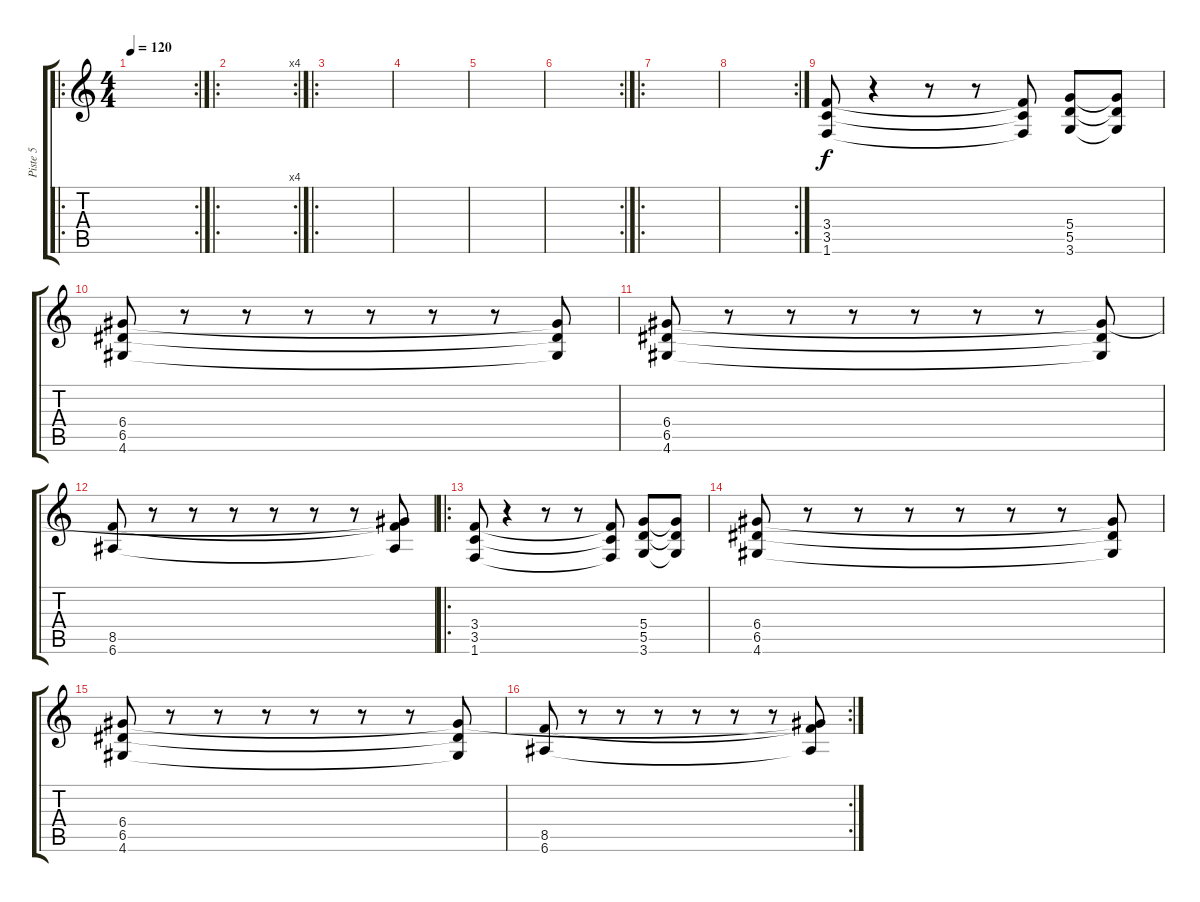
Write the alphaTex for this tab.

\track ("Piste 5" "Piste 5") {instrument distortionguitar}
\staff {score tabs}
\tuning (E4 B3 G3 D3 A2 E2) {hide}
\ro
\rc 2
\ts (4 4)
\tempo 120
\clef g2
\ks c
|
\ro
\rc 4
|
\ro
|
|
|
\rc 2
|
\ro
|
\rc 2
|
(3.4 3.5 1.6).8 r.4 r.8 r.8 (3.4{t} 3.5{t} 1.6{t}).8 (5.4 5.5 3.6).8 (5.4{t} 5.5{t} 3.6{t}).8 |
(6.4 6.5 4.6).8 r.8 r.8 r.8 r.8 r.8 r.8 (6.4{t} 6.5{t} 4.6{t}).8 |
(6.4 6.5 4.6).8 r.8 r.8 r.8 r.8 r.8 r.8 (6.4{t} 6.5{t} 4.6{t}).8 |
(8.5 6.6).8 r.8 r.8 r.8 r.8 r.8 r.8 (6.4{t} 8.5{t} 6.6{t}).8 |
\ro
(3.4 3.5 1.6).8 r.4 r.8 r.8 (3.4{t} 3.5{t} 1.6{t}).8 (5.4 5.5 3.6).8 (5.4{t} 5.5{t} 3.6{t}).8 |
(6.4 6.5 4.6).8 r.8 r.8 r.8 r.8 r.8 r.8 (6.4{t} 6.5{t} 4.6{t}).8 |
(6.4 6.5 4.6).8 r.8 r.8 r.8 r.8 r.8 r.8 (6.4{t} 6.5{t} 4.6{t}).8 |
\rc 2
(8.5 6.6).8 r.8 r.8 r.8 r.8 r.8 r.8 (6.4{t} 8.5{t} 6.6{t}).8
